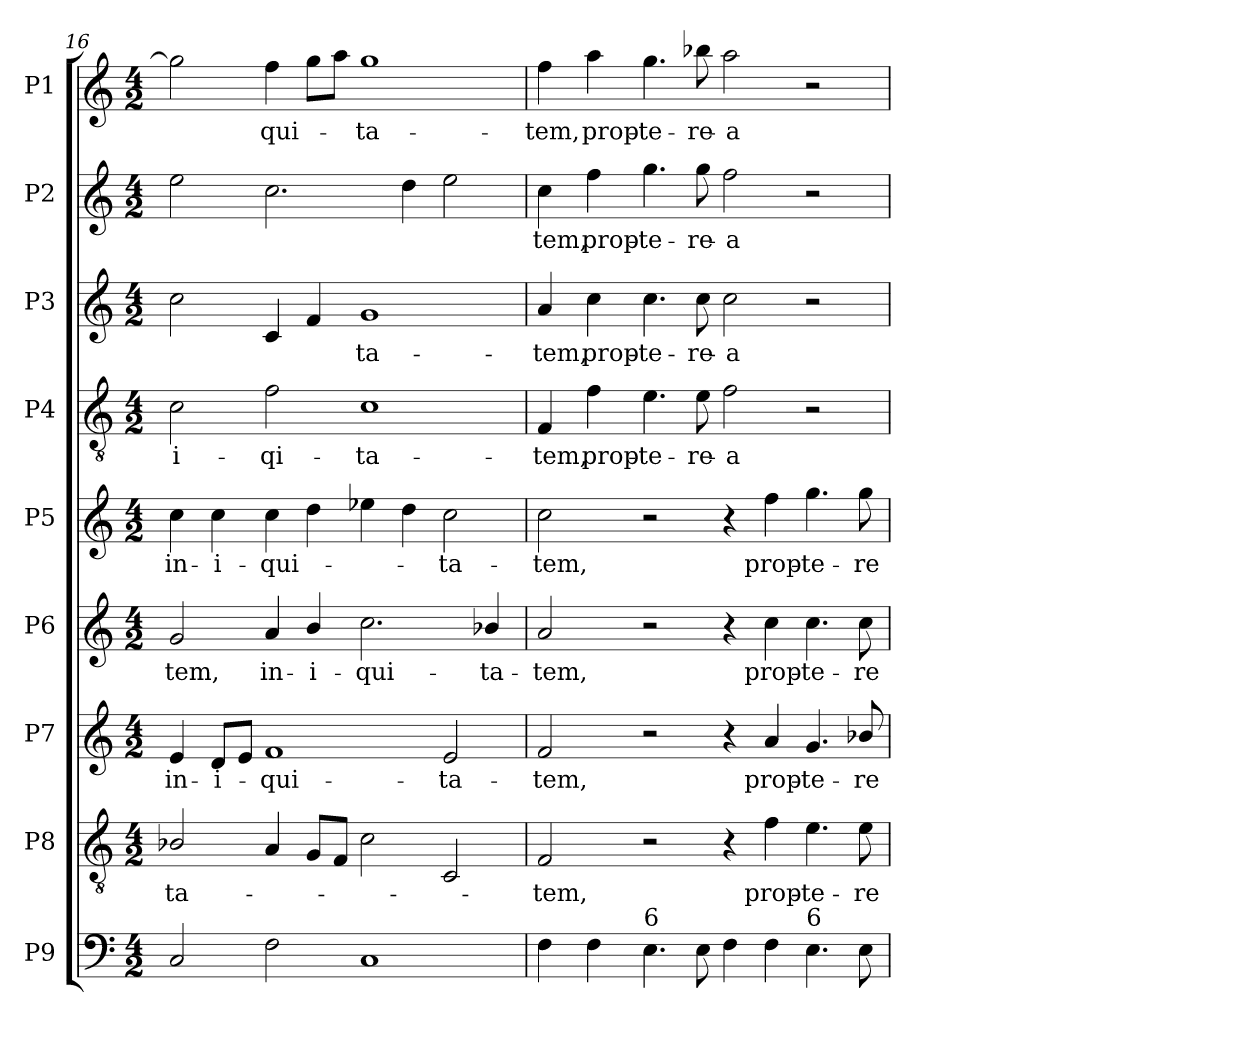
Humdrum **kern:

**kern	**kern	**text	**kern	**text	**kern	**text	**kern	**text	**kern	**text	**kern	**text	**kern	**text	**kern	**text
*part9	*part8	*part8	*part7	*part7	*part6	*part6	*part5	*part5	*part4	*part4	*part3	*part3	*part2	*part2	*part1	*part1
*staff9	*staff8	*staff8	*staff7	*staff7	*staff6	*staff6	*staff5	*staff5	*staff4	*staff4	*staff3	*staff3	*staff2	*staff2	*staff1	*staff1
*I"P9	*I"P8	*	*I"P7	*	*I"P6	*	*I"P5	*	*I"P4	*	*I"P3	*	*I"P2	*	*I"P1	*
*clefF4	*clefGv2	*	*clefG2	*	*clefG2	*	*clefG2	*	*clefGv2	*	*clefG2	*	*clefG2	*	*clefG2	*
*	*ITrd7c12	*	*	*	*	*	*	*	*ITrd7c12	*	*	*	*	*	*	*
*k[]	*k[]	*	*k[]	*	*k[]	*	*k[]	*	*k[]	*	*k[]	*	*k[]	*	*k[]	*
*C:	*C:	*	*C:	*	*C:	*	*C:	*	*C:	*	*C:	*	*C:	*	*C:	*
*M4/2	*M4/2	*	*M4/2	*	*M4/2	*	*M4/2	*	*M4/2	*	*M4/2	*	*M4/2	*	*M4/2	*
=16	=16	=16	=16	=16	=16	=16	=16	=16	=16	=16	=16	=16	=16	=16	=16	=16
!	!	!LO:LY:b:color=#000000	!	!	!	!	!	!	!	!	!	!	!	!	!	!
!	!	!	!	!LO:LY:b:color=#000000	!	!	!	!	!	!	!	!	!	!	!	!
!	!	!	!	!	!	!LO:LY:b:color=#000000	!	!	!	!	!	!	!	!	!	!
!	!	!	!	!	!	!	!	!LO:LY:b:color=#000000	!	!	!	!	!	!	!	!
!	!	!	!	!	!	!	!	!	!	!LO:LY:b:color=#000000	!	!	!	!	!	!
2Ci/	2BB-Xi/	-ta-	4ei/	in-	2gi/	-tem,	4cci\	in-	2Ci\	-i-	2cci\	.	2eei\	.	2ggi\]	.
!	!	!	!	!LO:LY:b:color=#000000	!	!	!	!	!	!	!	!	!	!	!	!
!	!	!	!	!	!	!	!	!LO:LY:b:color=#000000	!	!	!	!	!	!	!	!
.	.	.	8di/L	-i-	.	.	4cci\	-i-	.	.	.	.	.	.	.	.
.	.	.	8ei/J	.	.	.	.	.	.	.	.	.	.	.	.	.
!	!	!	!	!LO:LY:b:color=#000000	!	!	!	!	!	!	!	!	!	!	!	!
!	!	!	!	!	!	!LO:LY:b:color=#000000	!	!	!	!	!	!	!	!	!	!
!	!	!	!	!	!	!	!	!LO:LY:b:color=#000000	!	!	!	!	!	!	!	!
!	!	!	!	!	!	!	!	!	!	!LO:LY:b:color=#000000	!	!	!	!	!	!
!	!	!	!	!	!	!	!	!	!	!	!	!	!	!	!	!LO:LY:b:color=#000000
2Fi\	4AAi/	.	1fi	-qui-	4ai/	in-	4cci\	-qui-	2Fi\	-qi-	4ci/	.	2.cci\	.	4ffi\	-qui-
!	!	!	!	!	!	!LO:LY:b:color=#000000	!	!	!	!	!	!	!	!	!	!
.	8GGi/L	.	.	.	4bi/	-i-	4ddi\	.	.	.	4fi/	.	.	.	8ggi\L	.
.	8FFi/J	.	.	.	.	.	.	.	.	.	.	.	.	.	8aai\J	.
!	!	!	!	!	!	!LO:LY:b:color=#000000	!	!	!	!	!	!	!	!	!	!
!	!	!	!	!	!	!	!	!	!	!LO:LY:b:color=#000000	!	!	!	!	!	!
!	!	!	!	!	!	!	!	!	!	!	!	!LO:LY:b:color=#000000	!	!	!	!
!	!	!	!	!	!	!	!	!	!	!	!	!	!	!	!	!LO:LY:b:color=#000000
1Ci	2Ci\	.	.	.	2.cci\	-qui-	4ee-Xi\	.	1Ci	-ta-	1gi	-ta-	.	.	1ggi	-ta-
.	.	.	.	.	.	.	4ddi\	.	.	.	.	.	4ddi\	.	.	.
!	!	!	!	!LO:LY:b:color=#000000	!	!	!	!	!	!	!	!	!	!	!	!
!	!	!	!	!	!	!	!	!LO:LY:b:color=#000000	!	!	!	!	!	!	!	!
.	2CCi/	.	2ei/	-ta-	.	.	2cci\	-ta-	.	.	.	.	2eei\	.	.	.
!	!	!	!	!	!	!LO:LY:b:color=#000000	!	!	!	!	!	!	!	!	!	!
.	.	.	.	.	4b-Xi/	-ta-	.	.	.	.	.	.	.	.	.	.
!!LO:LB:g=z
=17	=17	=17	=17	=17	=17	=17	=17	=17	=17	=17	=17	=17	=17	=17	=17	=17
!	!	!LO:LY:b:color=#000000	!	!	!	!	!	!	!	!	!	!	!	!	!	!
!	!	!	!	!LO:LY:b:color=#000000	!	!	!	!	!	!	!	!	!	!	!	!
!	!	!	!	!	!	!LO:LY:b:color=#000000	!	!	!	!	!	!	!	!	!	!
!	!	!	!	!	!	!	!	!LO:LY:b:color=#000000	!	!	!	!	!	!	!	!
!	!	!	!	!	!	!	!	!	!	!LO:LY:b:color=#000000	!	!	!	!	!	!
!	!	!	!	!	!	!	!	!	!	!	!	!LO:LY:b:color=#000000	!	!	!	!
!	!	!	!	!	!	!	!	!	!	!	!	!	!	!LO:LY:b:color=#000000	!	!
!	!	!	!	!	!	!	!	!	!	!	!	!	!	!	!	!LO:LY:b:color=#000000
4Fi\	2FFi/	-tem,	2fi/	-tem,	2ai/	-tem,	2cci\	-tem,	4FFi/	-tem,	4ai/	-tem,	4cci\	-tem,	4ffi\	-tem,
!	!	!	!	!	!	!	!	!	!	!LO:LY:b:color=#000000	!	!	!	!	!	!
!	!	!	!	!	!	!	!	!	!	!	!	!LO:LY:b:color=#000000	!	!	!	!
!	!	!	!	!	!	!	!	!	!	!	!	!	!	!LO:LY:b:color=#000000	!	!
!	!	!	!	!	!	!	!	!	!	!	!	!	!	!	!	!LO:LY:b:color=#000000
4Fi\	.	.	.	.	.	.	.	.	4Fi\	prop-	4cci\	prop-	4ffi\	prop-	4aai\	prop-
!	!	!	!	!	!	!	!	!	!	!LO:LY:b:color=#000000	!	!	!	!	!	!
!	!	!	!	!	!	!	!	!	!	!	!	!LO:LY:b:color=#000000	!	!	!	!
!	!	!	!	!	!	!	!	!	!	!	!	!	!	!LO:LY:b:color=#000000	!	!
!LO:TX:a:t=6	!	!	!	!	!	!	!	!	!	!	!	!	!	!	!	!
!	!	!	!	!	!	!	!	!	!	!	!	!	!	!	!	!LO:LY:b:color=#000000
4.Ei\	2r	.	2r	.	2r	.	2r	.	4.Ei\	-te-	4.cci\	-te-	4.ggi\	-te-	4.ggi\	-te-
!	!	!	!	!	!	!	!	!	!	!LO:LY:b:color=#000000	!	!	!	!	!	!
!	!	!	!	!	!	!	!	!	!	!	!	!LO:LY:b:color=#000000	!	!	!	!
!	!	!	!	!	!	!	!	!	!	!	!	!	!	!LO:LY:b:color=#000000	!	!
!	!	!	!	!	!	!	!	!	!	!	!	!	!	!	!	!LO:LY:b:color=#000000
8Ei\	.	.	.	.	.	.	.	.	8Ei\	-re-	8cci\	-re-	8ggi\	-re-	8bb-Xi\	-re-
!	!	!	!	!	!	!	!	!	!	!LO:LY:b:color=#000000	!	!	!	!	!	!
!	!	!	!	!	!	!	!	!	!	!	!	!LO:LY:b:color=#000000	!	!	!	!
!	!	!	!	!	!	!	!	!	!	!	!	!	!	!LO:LY:b:color=#000000	!	!
!	!	!	!	!	!	!	!	!	!	!	!	!	!	!	!	!LO:LY:b:color=#000000
4Fi\	4r	.	4r	.	4r	.	4r	.	2Fi\	-a	2cci\	-a	2ffi\	-a	2aai\	-a
!	!	!LO:LY:b:color=#000000	!	!	!	!	!	!	!	!	!	!	!	!	!	!
!	!	!	!	!LO:LY:b:color=#000000	!	!	!	!	!	!	!	!	!	!	!	!
!	!	!	!	!	!	!LO:LY:b:color=#000000	!	!	!	!	!	!	!	!	!	!
!	!	!	!	!	!	!	!	!LO:LY:b:color=#000000	!	!	!	!	!	!	!	!
4Fi\	4Fi\	prop-	4ai/	prop-	4cci\	prop-	4ffi\	prop-	.	.	.	.	.	.	.	.
!	!	!LO:LY:b:color=#000000	!	!	!	!	!	!	!	!	!	!	!	!	!	!
!	!	!	!	!LO:LY:b:color=#000000	!	!	!	!	!	!	!	!	!	!	!	!
!	!	!	!	!	!	!LO:LY:b:color=#000000	!	!	!	!	!	!	!	!	!	!
!LO:TX:a:t=6	!	!	!	!	!	!	!	!	!	!	!	!	!	!	!	!
!	!	!	!	!	!	!	!	!LO:LY:b:color=#000000	!	!	!	!	!	!	!	!
4.Ei\	4.Ei\	-te-	4.gi/	-te-	4.cci\	-te-	4.ggi\	-te-	2r	.	2r	.	2r	.	2r	.
!	!	!LO:LY:b:color=#000000	!	!	!	!	!	!	!	!	!	!	!	!	!	!
!	!	!	!	!LO:LY:b:color=#000000	!	!	!	!	!	!	!	!	!	!	!	!
!	!	!	!	!	!	!LO:LY:b:color=#000000	!	!	!	!	!	!	!	!	!	!
!	!	!	!	!	!	!	!	!LO:LY:b:color=#000000	!	!	!	!	!	!	!	!
8Ei\	8Ei\	-re-	8b-Xi/	-re-	8cci\	-re-	8ggi\	-re-	.	.	.	.	.	.	.	.
=	=	=	=	=	=	=	=	=	=	=	=	=	=	=	=	=
*-	*-	*-	*-	*-	*-	*-	*-	*-	*-	*-	*-	*-	*-	*-	*-	*-
